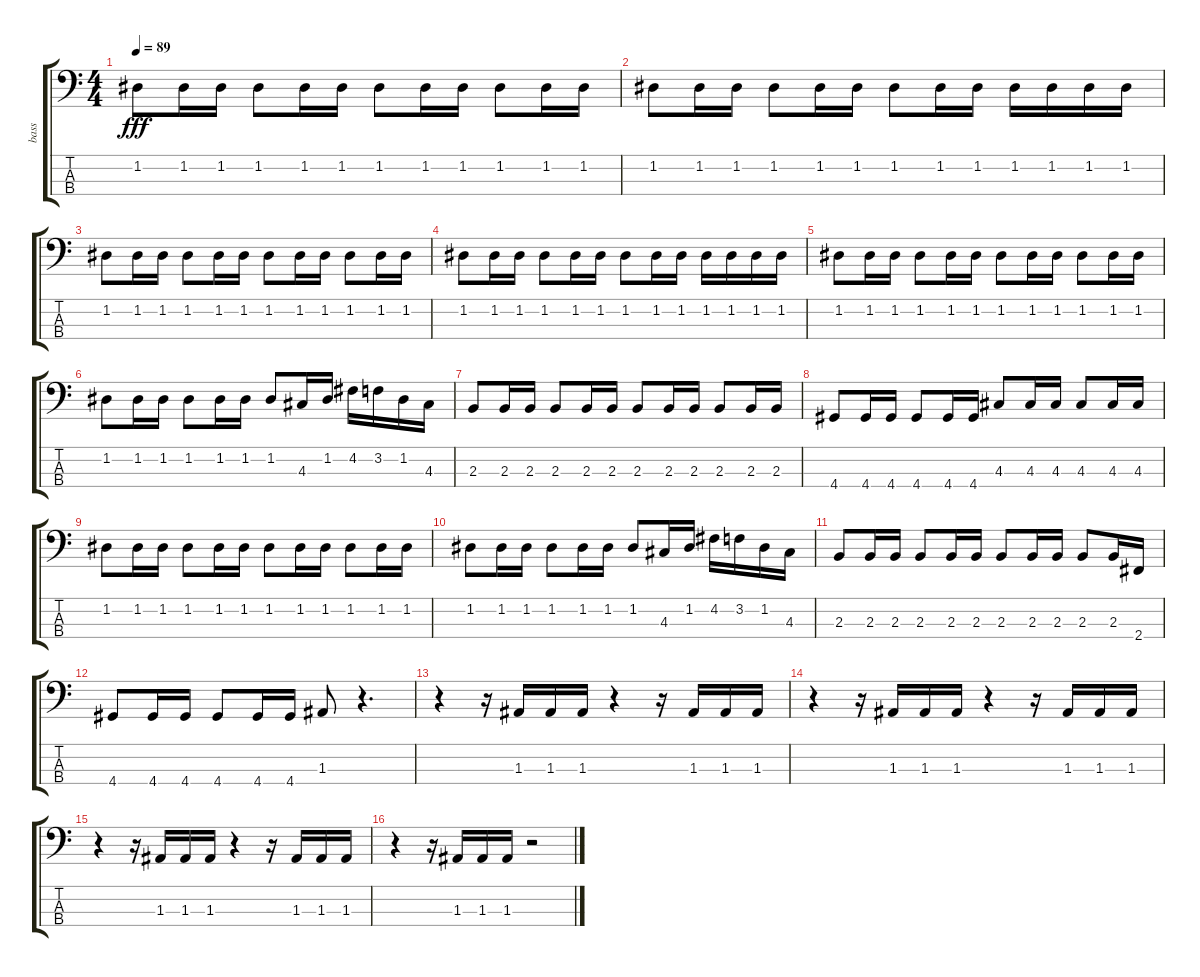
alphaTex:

\track ("bass" "bass") {instrument electricbassfinger}
\staff {score tabs}
\tuning (G2 D2 A1 E1) {hide}
\ts (4 4)
\tempo 89
\clef f4
\ks c
1.2.8{dy fff} 1.2.16 1.2.16 1.2.8 1.2.16 1.2.16 1.2.8 1.2.16 1.2.16 1.2.8 1.2.16 1.2.16 |
1.2.8 1.2.16 1.2.16 1.2.8 1.2.16 1.2.16 1.2.8 1.2.16 1.2.16 1.2.16 1.2.16 1.2.16 1.2.16 |
1.2.8 1.2.16 1.2.16 1.2.8 1.2.16 1.2.16 1.2.8 1.2.16 1.2.16 1.2.8 1.2.16 1.2.16 |
1.2.8 1.2.16 1.2.16 1.2.8 1.2.16 1.2.16 1.2.8 1.2.16 1.2.16 1.2.16 1.2.16 1.2.16 1.2.16 |
1.2.8 1.2.16 1.2.16 1.2.8 1.2.16 1.2.16 1.2.8 1.2.16 1.2.16 1.2.8 1.2.16 1.2.16 |
1.2.8 1.2.16 1.2.16 1.2.8 1.2.16 1.2.16 1.2.8 4.3.16 1.2.16 4.2.16 3.2.16 1.2.16 4.3.16 |
2.3.8 2.3.16 2.3.16 2.3.8 2.3.16 2.3.16 2.3.8 2.3.16 2.3.16 2.3.8 2.3.16 2.3.16 |
4.4.8 4.4.16 4.4.16 4.4.8 4.4.16 4.4.16 4.3.8 4.3.16 4.3.16 4.3.8 4.3.16 4.3.16 |
1.2.8 1.2.16 1.2.16 1.2.8 1.2.16 1.2.16 1.2.8 1.2.16 1.2.16 1.2.8 1.2.16 1.2.16 |
1.2.8 1.2.16 1.2.16 1.2.8 1.2.16 1.2.16 1.2.8 4.3.16 1.2.16 4.2.16 3.2.16 1.2.16 4.3.16 |
2.3.8 2.3.16 2.3.16 2.3.8 2.3.16 2.3.16 2.3.8 2.3.16 2.3.16 2.3.8 2.3.16 2.4.16 |
4.4.8 4.4.16 4.4.16 4.4.8 4.4.16 4.4.16 1.3.8 r.4{d} |
r.4 r.16 1.3.16 1.3.16 1.3.16 r.4 r.16 1.3.16 1.3.16 1.3.16 |
r.4 r.16 1.3.16 1.3.16 1.3.16 r.4 r.16 1.3.16 1.3.16 1.3.16 |
r.4 r.16 1.3.16 1.3.16 1.3.16 r.4 r.16 1.3.16 1.3.16 1.3.16 |
r.4 r.16 1.3.16 1.3.16 1.3.16 r.2
